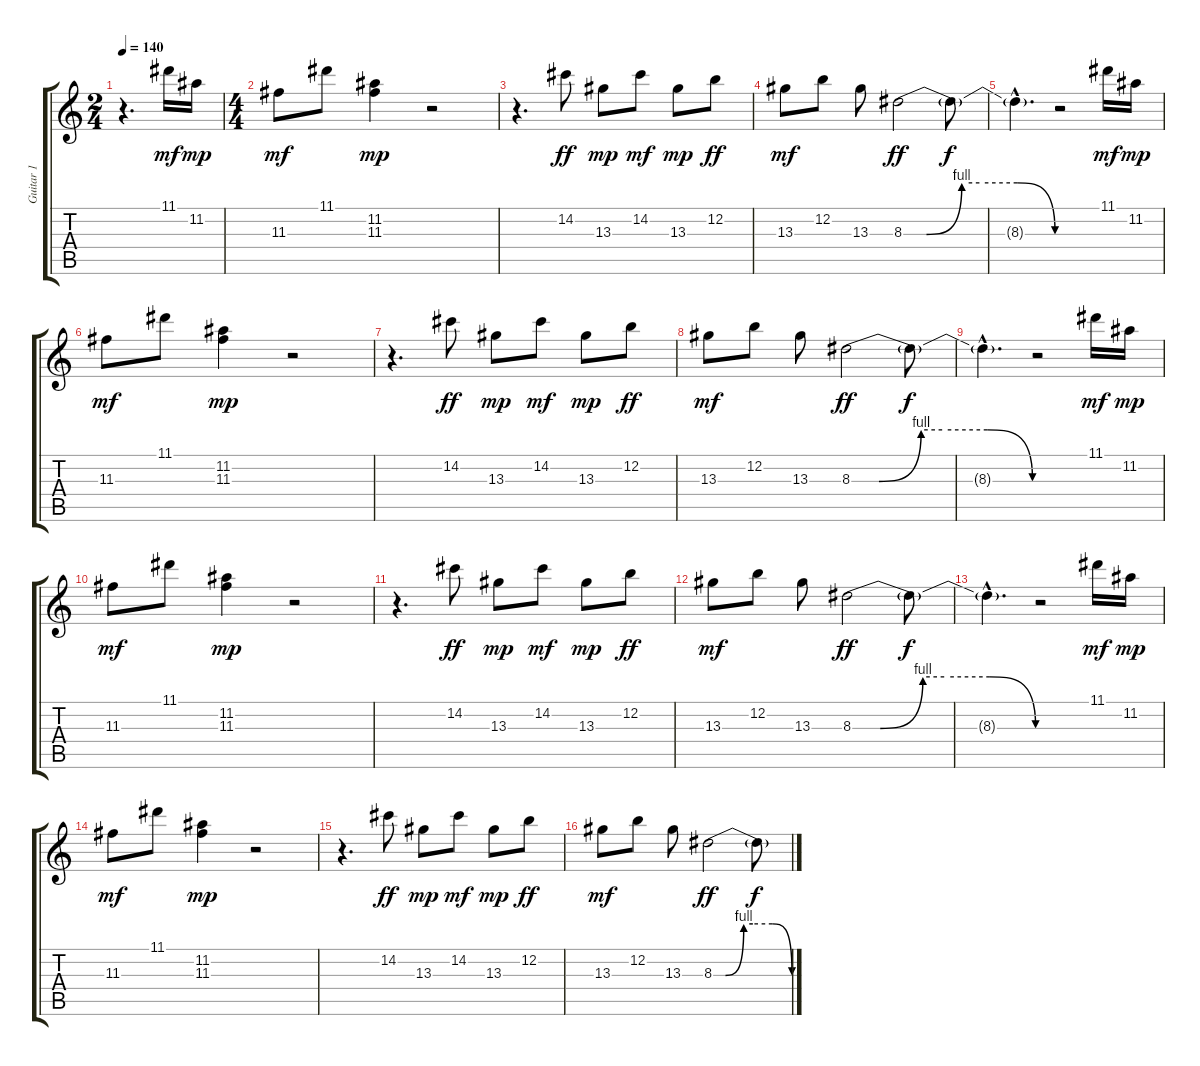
\track ("Guitar 1" "Guitar 1") {instrument acousticguitarnylon}
\staff {score tabs}
\tuning (E4 B3 G3 D3 A2 E2) {hide}
\ts (2 4)
\tempo 140
\clef g2
\ks c
r.4{d dy mf instrument acousticguitarnylon} 11.1.16 11.2.16{dy mp} |
\ts (4 4)
11.3.8{dy mf} 11.1.8 (11.2 11.3).4{dy mp} r.2 |
r.4{d} 14.2.8{dy ff} 13.3.8{dy mp} 14.2.8{dy mf} 13.3.8{dy mp} 12.2.8{dy ff} |
13.3.8{dy mf} 12.2.8 13.3.8 8.3{be (custom 0 0 9 0 23 4 30 4 45 4 60 0)}.2{dy ff} 8.3{t}.8{dy f} |
8.3{hac t}.4{d} r.2 11.1.16{dy mf} 11.2.16{dy mp} |
11.3.8{dy mf} 11.1.8 (11.2 11.3).4{dy mp} r.2 |
r.4{d} 14.2.8{dy ff} 13.3.8{dy mp} 14.2.8{dy mf} 13.3.8{dy mp} 12.2.8{dy ff} |
13.3.8{dy mf} 12.2.8 13.3.8 8.3{be (custom 0 0 9 0 23 4 30 4 45 4 60 0)}.2{dy ff} 8.3{t}.8{dy f} |
8.3{hac t}.4{d} r.2 11.1.16{dy mf} 11.2.16{dy mp} |
11.3.8{dy mf} 11.1.8 (11.2 11.3).4{dy mp} r.2 |
r.4{d} 14.2.8{dy ff} 13.3.8{dy mp} 14.2.8{dy mf} 13.3.8{dy mp} 12.2.8{dy ff} |
13.3.8{dy mf} 12.2.8 13.3.8 8.3{be (custom 0 0 9 0 23 4 30 4 45 4 60 0)}.2{dy ff} 8.3{t}.8{dy f} |
8.3{hac t}.4{d} r.2 11.1.16{dy mf} 11.2.16{dy mp} |
11.3.8{dy mf} 11.1.8 (11.2 11.3).4{dy mp} r.2 |
r.4{d} 14.2.8{dy ff} 13.3.8{dy mp} 14.2.8{dy mf} 13.3.8{dy mp} 12.2.8{dy ff} |
13.3.8{dy mf} 12.2.8 13.3.8 8.3{be (custom 0 0 9 0 23 4 30 4 45 4 60 0)}.2{dy ff} 8.3{t}.8{dy f}
